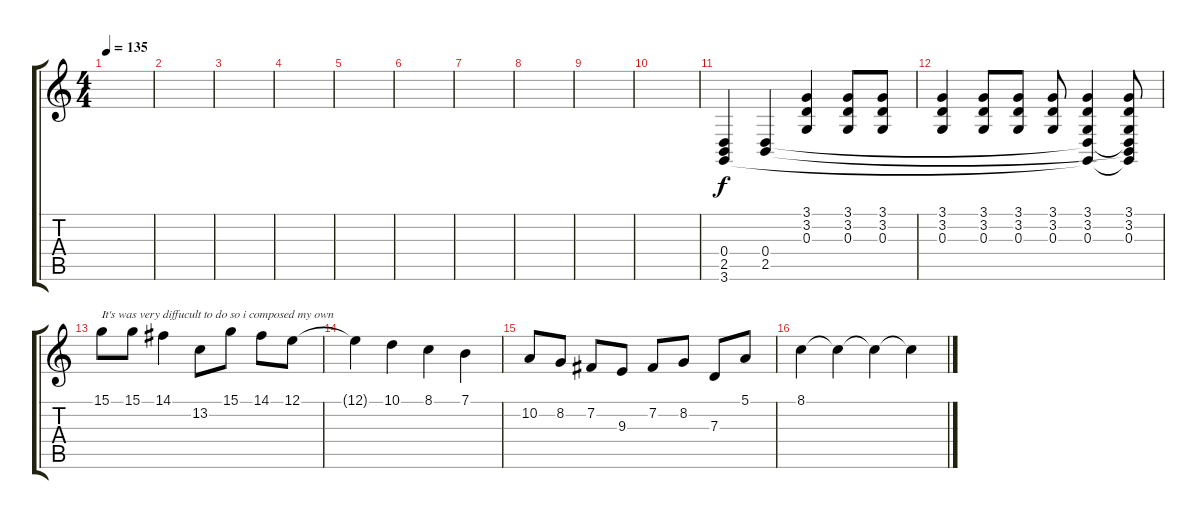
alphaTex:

\track "" {instrument electricgrandpiano}
\staff {score tabs}
\tuning (E4 B3 G3 D3 A2 E2) {hide}
\ts (4 4)
\tempo 135
\clef g2
\ks c
|
|
|
|
|
|
|
|
|
|
(0.4 2.5 3.6).4 (0.4 2.5).4 (3.1 3.2 0.3).4 (3.1 3.2 0.3).8 (3.1 3.2 0.3).8 |
(3.1 3.2 0.3).4 (3.1 3.2 0.3).8 (3.1 3.2 0.3).8 (3.1 3.2 0.3).8 (3.1 3.2 0.3 0.4{t} 3.6{t}).4 (3.1 3.2 0.3 0.4{t} 2.5{t} 3.6{t}).8 |
15.1.8{txt "It's was very diffucult to do so i composed my own"} 15.1.8 14.1.4 13.2.8 15.1.8 14.1.8 12.1.8 |
12.1{t}.4 10.1.4 8.1.4 7.1.4 |
10.2.8 8.2.8 7.2.8 9.3.8 7.2.8 8.2.8 7.3.8 5.1.8 |
8.1.4 8.1{t}.4 8.1{t}.4 8.1{t}.4
